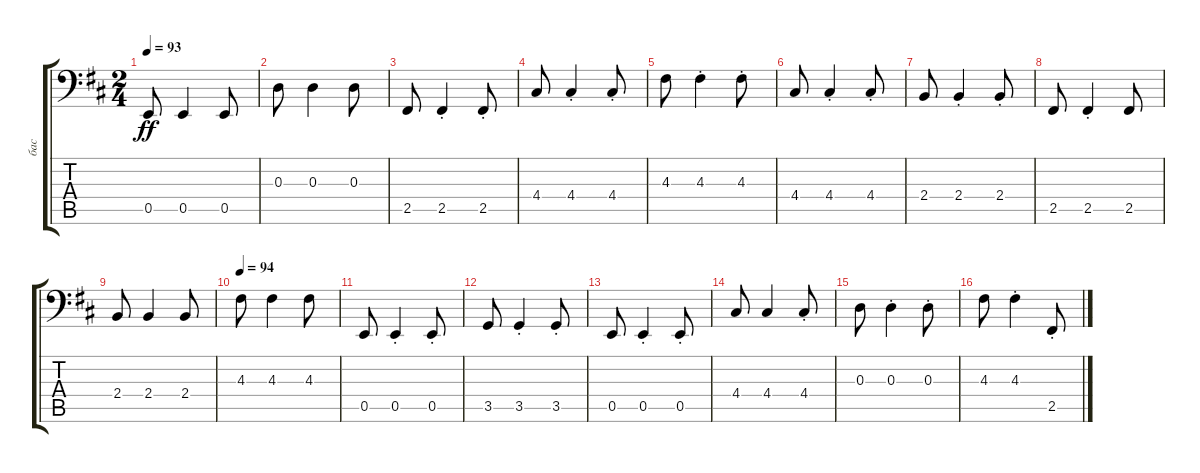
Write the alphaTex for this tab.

\track ("бас" "бас") {instrument electricbassfinger}
\staff {score tabs}
\tuning (D6 G2 D2 A1 E1 C-1) {hide}
\ts (2 4)
\tempo 93
\clef f4
\ks bminor
0.5.8{dy ff} 0.5.4 0.5.8 |
0.3.8 0.3.4 0.3.8 |
2.5.8 2.5{st}.4 2.5{st}.8 |
4.4.8 4.4{st}.4 4.4{st}.8 |
4.3.8 4.3{st}.4 4.3{st}.8 |
4.4.8 4.4{st}.4 4.4{st}.8 |
2.4.8 2.4{st}.4 2.4{st}.8 |
2.5.8 2.5{st}.4 2.5.8 |
2.4.8 2.4.4 2.4.8 |
\tempo 94
4.3.8 4.3.4 4.3.8 |
0.5.8 0.5{st}.4 0.5{st}.8 |
3.5.8 3.5{st}.4 3.5{st}.8 |
0.5.8 0.5{st}.4 0.5{st}.8 |
4.4.8 4.4.4 4.4{st}.8 |
0.3.8 0.3{st}.4 0.3{st}.8 |
4.3.8 4.3{st}.4 2.5{st}.8
